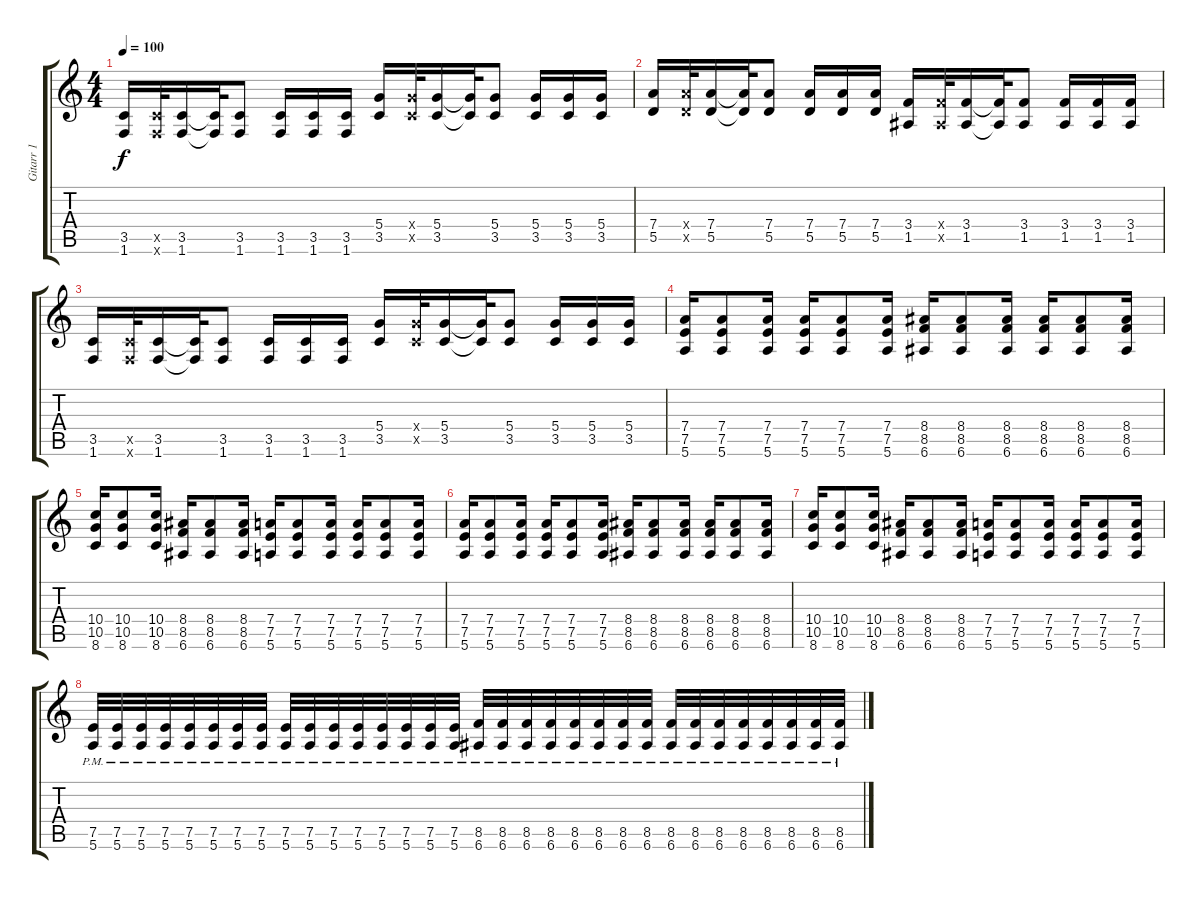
\track ("Gitarr 1" "Gitarr 1") {instrument distortionguitar}
\staff {score tabs}
\tuning (E4 B3 G3 D3 A2 E2) {hide}
\ts (4 4)
\tempo 100
\clef g2
\ks c
(3.5 1.6).16{dy f} (3.5{x} 1.6{x}).32 (3.5 1.6).16 (3.5{t} 1.6{t}).32 (3.5 1.6).8 (3.5 1.6).16 (3.5 1.6).16 (3.5 1.6).16 (5.4 3.5).16 (5.4{x} 3.5{x}).32 (5.4 3.5).16 (5.4{t} 3.5{t}).32 (5.4 3.5).8 (5.4 3.5).16 (5.4 3.5).16 (5.4 3.5).16 |
(7.4 5.5).16 (7.4{x} 5.5{x}).32 (7.4 5.5).16 (7.4{t} 5.5{t}).32 (7.4 5.5).8 (7.4 5.5).16 (7.4 5.5).16 (7.4 5.5).16 (3.4 1.5).16 (3.4{x} 1.5{x}).32 (3.4 1.5).16 (3.4{t} 1.5{t}).32 (3.4 1.5).8 (3.4 1.5).16 (3.4 1.5).16 (3.4 1.5).16 |
(3.5 1.6).16 (3.5{x} 1.6{x}).32 (3.5 1.6).16 (3.5{t} 1.6{t}).32 (3.5 1.6).8 (3.5 1.6).16 (3.5 1.6).16 (3.5 1.6).16 (5.4 3.5).16 (5.4{x} 3.5{x}).32 (5.4 3.5).16 (5.4{t} 3.5{t}).32 (5.4 3.5).8 (5.4 3.5).16 (5.4 3.5).16 (5.4 3.5).16 |
(7.4 7.5 5.6).16 (7.4 7.5 5.6).8 (7.4 7.5 5.6).16 (7.4 7.5 5.6).16 (7.4 7.5 5.6).8 (7.4 7.5 5.6).16 (8.4 8.5 6.6).16 (8.4 8.5 6.6).8 (8.4 8.5 6.6).16 (8.4 8.5 6.6).16 (8.4 8.5 6.6).8 (8.4 8.5 6.6).16 |
(10.4 10.5 8.6).16 (10.4 10.5 8.6).8 (10.4 10.5 8.6).16 (8.4 8.5 6.6).16 (8.4 8.5 6.6).8 (8.4 8.5 6.6).16 (7.4 7.5 5.6).16 (7.4 7.5 5.6).8 (7.4 7.5 5.6).16 (7.4 7.5 5.6).16 (7.4 7.5 5.6).8 (7.4 7.5 5.6).16 |
(7.4 7.5 5.6).16 (7.4 7.5 5.6).8 (7.4 7.5 5.6).16 (7.4 7.5 5.6).16 (7.4 7.5 5.6).8 (7.4 7.5 5.6).16 (8.4 8.5 6.6).16 (8.4 8.5 6.6).8 (8.4 8.5 6.6).16 (8.4 8.5 6.6).16 (8.4 8.5 6.6).8 (8.4 8.5 6.6).16 |
(10.4 10.5 8.6).16 (10.4 10.5 8.6).8 (10.4 10.5 8.6).16 (8.4 8.5 6.6).16 (8.4 8.5 6.6).8 (8.4 8.5 6.6).16 (7.4 7.5 5.6).16 (7.4 7.5 5.6).8 (7.4 7.5 5.6).16 (7.4 7.5 5.6).16 (7.4 7.5 5.6).8 (7.4 7.5 5.6).16 |
(7.5{pm} 5.6{pm}).32 (7.5{pm} 5.6{pm}).32 (7.5{pm} 5.6{pm}).32 (7.5{pm} 5.6{pm}).32 (7.5{pm} 5.6{pm}).32 (7.5{pm} 5.6{pm}).32 (7.5{pm} 5.6{pm}).32 (7.5{pm} 5.6{pm}).32 (7.5{pm} 5.6{pm}).32 (7.5{pm} 5.6{pm}).32 (7.5{pm} 5.6{pm}).32 (7.5{pm} 5.6{pm}).32 (7.5{pm} 5.6{pm}).32 (7.5{pm} 5.6{pm}).32 (7.5{pm} 5.6{pm}).32 (7.5{pm} 5.6{pm}).32 (8.5{pm} 6.6{pm}).32 (8.5{pm} 6.6{pm}).32 (8.5{pm} 6.6{pm}).32 (8.5{pm} 6.6{pm}).32 (8.5{pm} 6.6{pm}).32 (8.5{pm} 6.6{pm}).32 (8.5{pm} 6.6{pm}).32 (8.5{pm} 6.6{pm}).32 (8.5{pm} 6.6{pm}).32 (8.5{pm} 6.6{pm}).32 (8.5{pm} 6.6{pm}).32 (8.5{pm} 6.6{pm}).32 (8.5{pm} 6.6{pm}).32 (8.5{pm} 6.6{pm}).32 (8.5{pm} 6.6{pm}).32 (8.5{pm} 6.6{pm}).32
